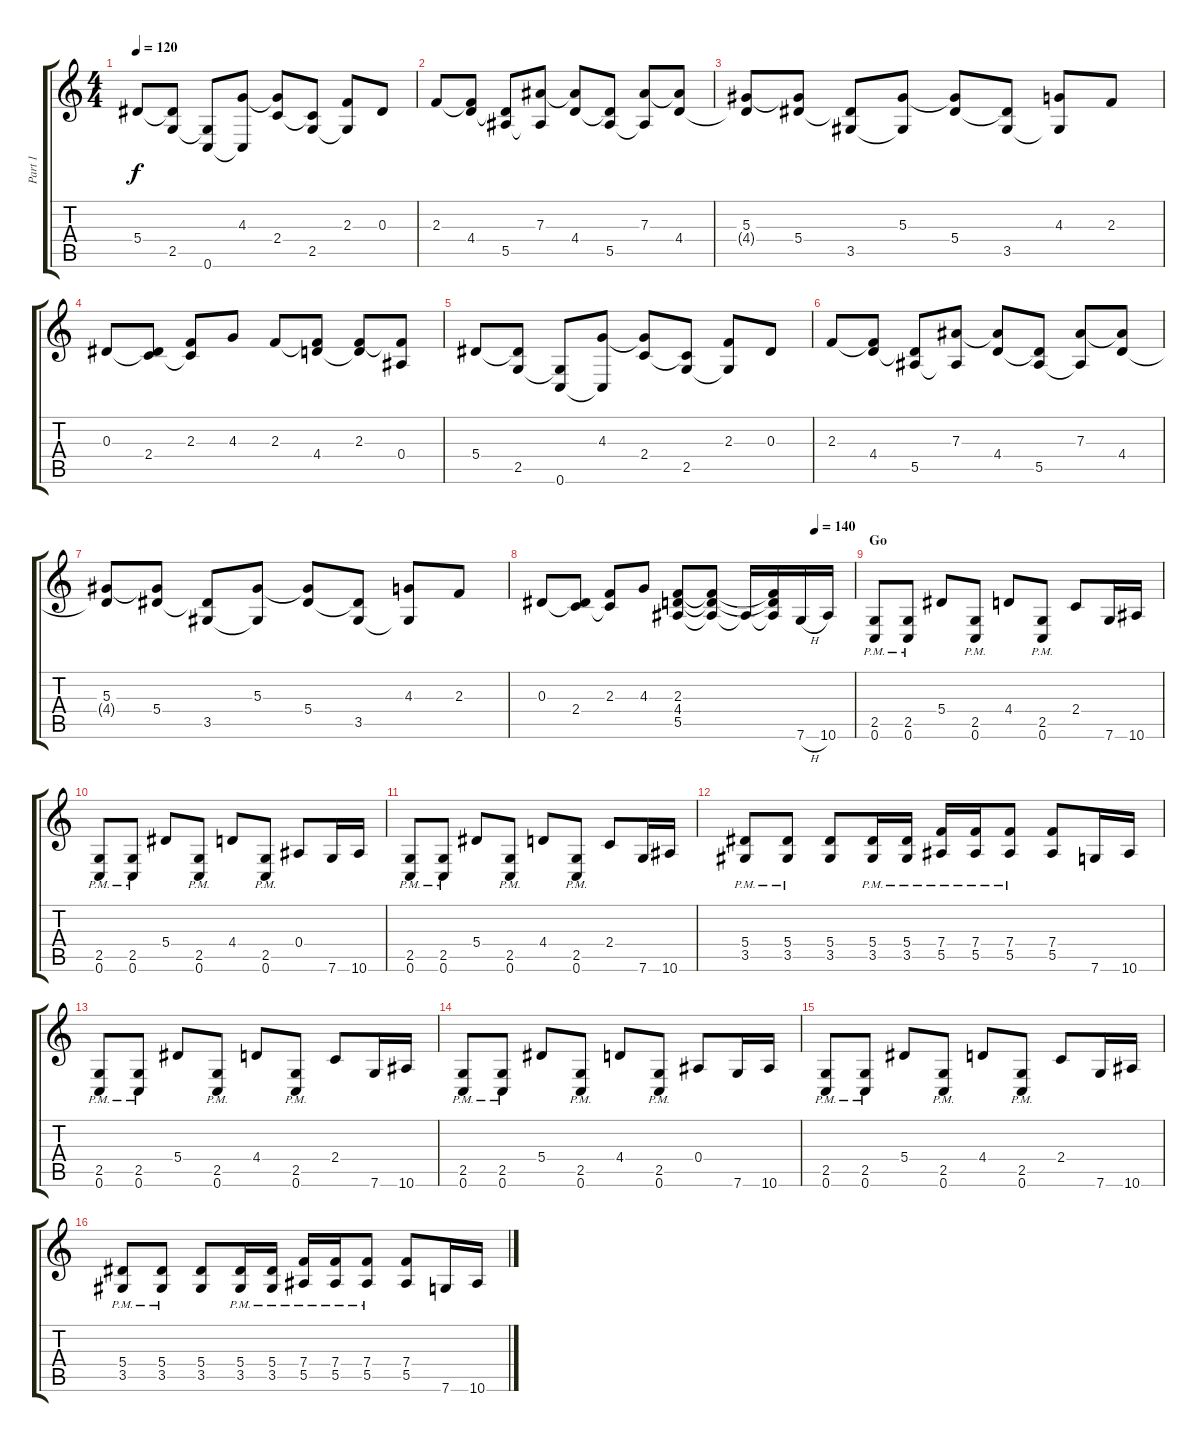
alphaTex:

\track ("Part 1" "Part 1") {instrument distortionguitar}
\staff {score tabs}
\tuning (C4 G3 Eb3 Bb2 F2 C2) {hide}
\ts (4 4)
\tempo 120
\clef g2
\ks c
5.4.8{dy f instrument acousticguitarsteel} (5.4{t} 2.5).8 (2.5{t} 0.6).8 (4.3 0.6{t}).8 (4.3{t} 2.4).8 (2.4{t} 2.5).8 (2.3 2.5{t}).8 0.3.8 |
2.3.8 (2.3{t} 4.4).8 (4.4{t} 5.5).8 (7.3 5.5{t}).8 (7.3{t} 4.4).8 (4.4{t} 5.5).8 (7.3 5.5{t}).8 (7.3{t} 4.4).8 |
(5.3 4.4{t}).8 (5.3{t} 5.4).8 (5.4{t} 3.5).8 (5.3 3.5{t}).8 (5.3{t} 5.4).8 (5.4{t} 3.5).8 (4.3 3.5{t}).8 2.3.8 |
0.3.8 (0.3{t} 2.4).8 (2.3 2.4{t}).8 4.3.8 2.3.8 (2.3{t} 4.4).8 (2.3 4.4{t}).8 (2.3{t} 0.4).8 |
5.4.8{instrument acousticguitarsteel} (5.4{t} 2.5).8 (2.5{t} 0.6).8 (4.3 0.6{t}).8 (4.3{t} 2.4).8 (2.4{t} 2.5).8 (2.3 2.5{t}).8 0.3.8 |
2.3.8 (2.3{t} 4.4).8 (4.4{t} 5.5).8 (7.3 5.5{t}).8 (7.3{t} 4.4).8 (4.4{t} 5.5).8 (7.3 5.5{t}).8 (7.3{t} 4.4).8 |
(5.3 4.4{t}).8 (5.3{t} 5.4).8 (5.4{t} 3.5).8 (5.3 3.5{t}).8 (5.3{t} 5.4).8 (5.4{t} 3.5).8 (4.3 3.5{t}).8 2.3.8 |
\tempo (140 0.875)
0.3.8 (0.3{t} 2.4).8 (2.3 2.4{t}).8 4.3.8 (2.3 4.4 5.5).8 (2.3{t} 4.4{t} 5.5{t}).8 5.5{t}.16 (2.3{t} 4.4{t} 5.5{t}).16 7.6{h}.16{volume 15 instrument distortionguitar} 10.6.16 |
\section ("" "Go")
(2.5{pm} 0.6{pm}).8 (2.5{pm} 0.6{pm}).8 5.4.8 (2.5{pm} 0.6{pm}).8 4.4.8 (2.5{pm} 0.6{pm}).8 2.4.8 7.6.16 10.6.16 |
(2.5{pm} 0.6{pm}).8 (2.5{pm} 0.6{pm}).8 5.4.8 (2.5{pm} 0.6{pm}).8 4.4.8 (2.5{pm} 0.6{pm}).8 0.4.8 7.6.16 10.6.16 |
(2.5{pm} 0.6{pm}).8 (2.5{pm} 0.6{pm}).8 5.4.8 (2.5{pm} 0.6{pm}).8 4.4.8 (2.5{pm} 0.6{pm}).8 2.4.8 7.6.16 10.6.16 |
(5.4{pm} 3.5{pm}).8 (5.4{pm} 3.5{pm}).8 (5.4 3.5).8 (5.4{pm} 3.5{pm}).16 (5.4{pm} 3.5{pm}).16 (7.4{pm} 5.5{pm}).16 (7.4{pm} 5.5{pm}).16 (7.4{pm} 5.5{pm}).8 (7.4 5.5).8 7.6.16 10.6.16 |
(2.5{pm} 0.6{pm}).8 (2.5{pm} 0.6{pm}).8 5.4.8 (2.5{pm} 0.6{pm}).8 4.4.8 (2.5{pm} 0.6{pm}).8 2.4.8 7.6.16 10.6.16 |
(2.5{pm} 0.6{pm}).8 (2.5{pm} 0.6{pm}).8 5.4.8 (2.5{pm} 0.6{pm}).8 4.4.8 (2.5{pm} 0.6{pm}).8 0.4.8 7.6.16 10.6.16 |
(2.5{pm} 0.6{pm}).8 (2.5{pm} 0.6{pm}).8 5.4.8 (2.5{pm} 0.6{pm}).8 4.4.8 (2.5{pm} 0.6{pm}).8 2.4.8 7.6.16 10.6.16 |
(5.4{pm} 3.5{pm}).8 (5.4{pm} 3.5{pm}).8 (5.4 3.5).8 (5.4{pm} 3.5{pm}).16 (5.4{pm} 3.5{pm}).16 (7.4{pm} 5.5{pm}).16 (7.4{pm} 5.5{pm}).16 (7.4{pm} 5.5{pm}).8 (7.4 5.5).8 7.6.16 10.6.16
